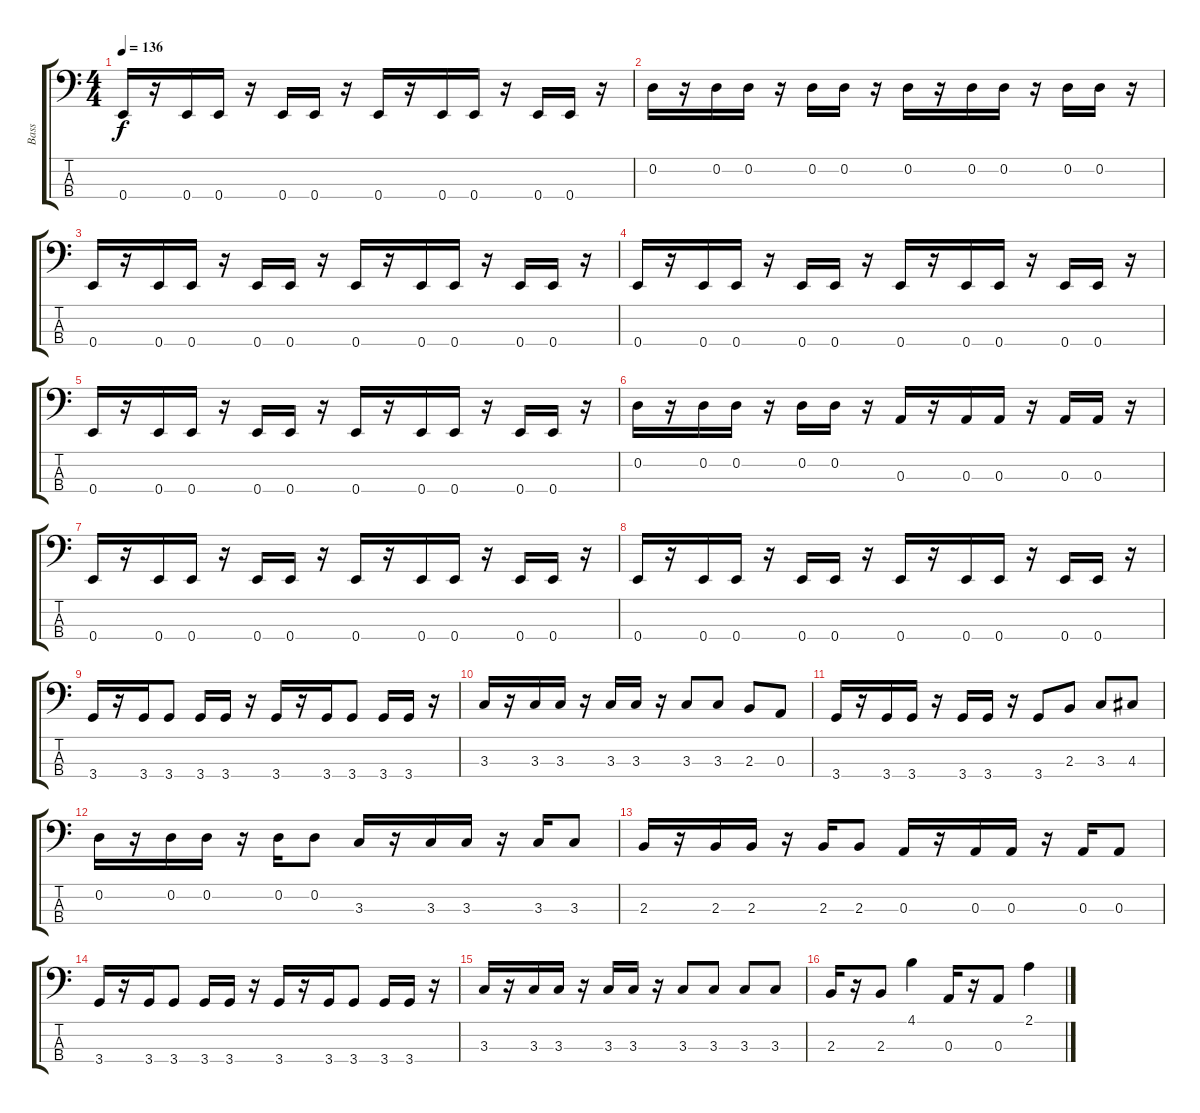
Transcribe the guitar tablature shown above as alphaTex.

\track ("Bass" "Bass") {instrument electricbasspick}
\staff {score tabs}
\tuning (G2 D2 A1 E1) {hide}
\ts (4 4)
\tempo 136
\clef f4
\ks c
0.4.16{dy f} r.16 0.4.16 0.4.16 r.16 0.4.16 0.4.16 r.16 0.4.16 r.16 0.4.16 0.4.16 r.16 0.4.16 0.4.16 r.16 |
0.2.16 r.16 0.2.16 0.2.16 r.16 0.2.16 0.2.16 r.16 0.2.16 r.16 0.2.16 0.2.16 r.16 0.2.16 0.2.16 r.16 |
0.4.16 r.16 0.4.16 0.4.16 r.16 0.4.16 0.4.16 r.16 0.4.16 r.16 0.4.16 0.4.16 r.16 0.4.16 0.4.16 r.16 |
0.4.16 r.16 0.4.16 0.4.16 r.16 0.4.16 0.4.16 r.16 0.4.16 r.16 0.4.16 0.4.16 r.16 0.4.16 0.4.16 r.16 |
0.4.16 r.16 0.4.16 0.4.16 r.16 0.4.16 0.4.16 r.16 0.4.16 r.16 0.4.16 0.4.16 r.16 0.4.16 0.4.16 r.16 |
0.2.16 r.16 0.2.16 0.2.16 r.16 0.2.16 0.2.16 r.16 0.3.16 r.16 0.3.16 0.3.16 r.16 0.3.16 0.3.16 r.16 |
0.4.16 r.16 0.4.16 0.4.16 r.16 0.4.16 0.4.16 r.16 0.4.16 r.16 0.4.16 0.4.16 r.16 0.4.16 0.4.16 r.16 |
0.4.16 r.16 0.4.16 0.4.16 r.16 0.4.16 0.4.16 r.16 0.4.16 r.16 0.4.16 0.4.16 r.16 0.4.16 0.4.16 r.16 |
3.4.16 r.16 3.4.16 3.4.8 3.4.16 3.4.16 r.16 3.4.16 r.16 3.4.16 3.4.8 3.4.16 3.4.16 r.16 |
3.3.16 r.16 3.3.16 3.3.16 r.16 3.3.16 3.3.16 r.16 3.3.8 3.3.8 2.3.8 0.3.8 |
3.4.16 r.16 3.4.16 3.4.16 r.16 3.4.16 3.4.16 r.16 3.4.8 2.3.8 3.3.8 4.3.8 |
0.2.16 r.16 0.2.16 0.2.16 r.16 0.2.16 0.2.8 3.3.16 r.16 3.3.16 3.3.16 r.16 3.3.16 3.3.8 |
2.3.16 r.16 2.3.16 2.3.16 r.16 2.3.16 2.3.8 0.3.16 r.16 0.3.16 0.3.16 r.16 0.3.16 0.3.8 |
3.4.16 r.16 3.4.16 3.4.8 3.4.16 3.4.16 r.16 3.4.16 r.16 3.4.16 3.4.8 3.4.16 3.4.16 r.16 |
3.3.16 r.16 3.3.16 3.3.16 r.16 3.3.16 3.3.16 r.16 3.3.8 3.3.8 3.3.8 3.3.8 |
2.3.16 r.16 2.3.8 4.1.4 0.3.16 r.16 0.3.8 2.1.4
